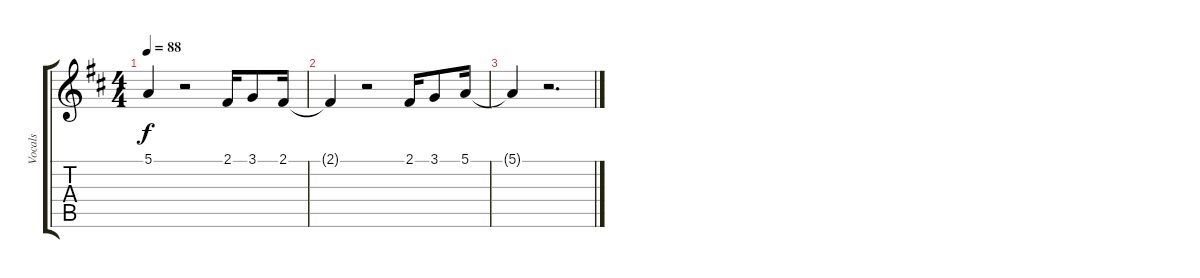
\track ("Vocals" "Vocals") {instrument tenorsax}
\staff {score tabs}
\tuning (E4 B3 G3 D3 A2 E2) {hide}
\ts (4 4)
\tempo 88
\clef g2
\ks d
5.1{t}.4{dy f} r.2 2.1.16 3.1.8 2.1.16 |
2.1{t}.4 r.2 2.1.16 3.1.8 5.1.16 |
5.1{t}.4 r.2{d}
